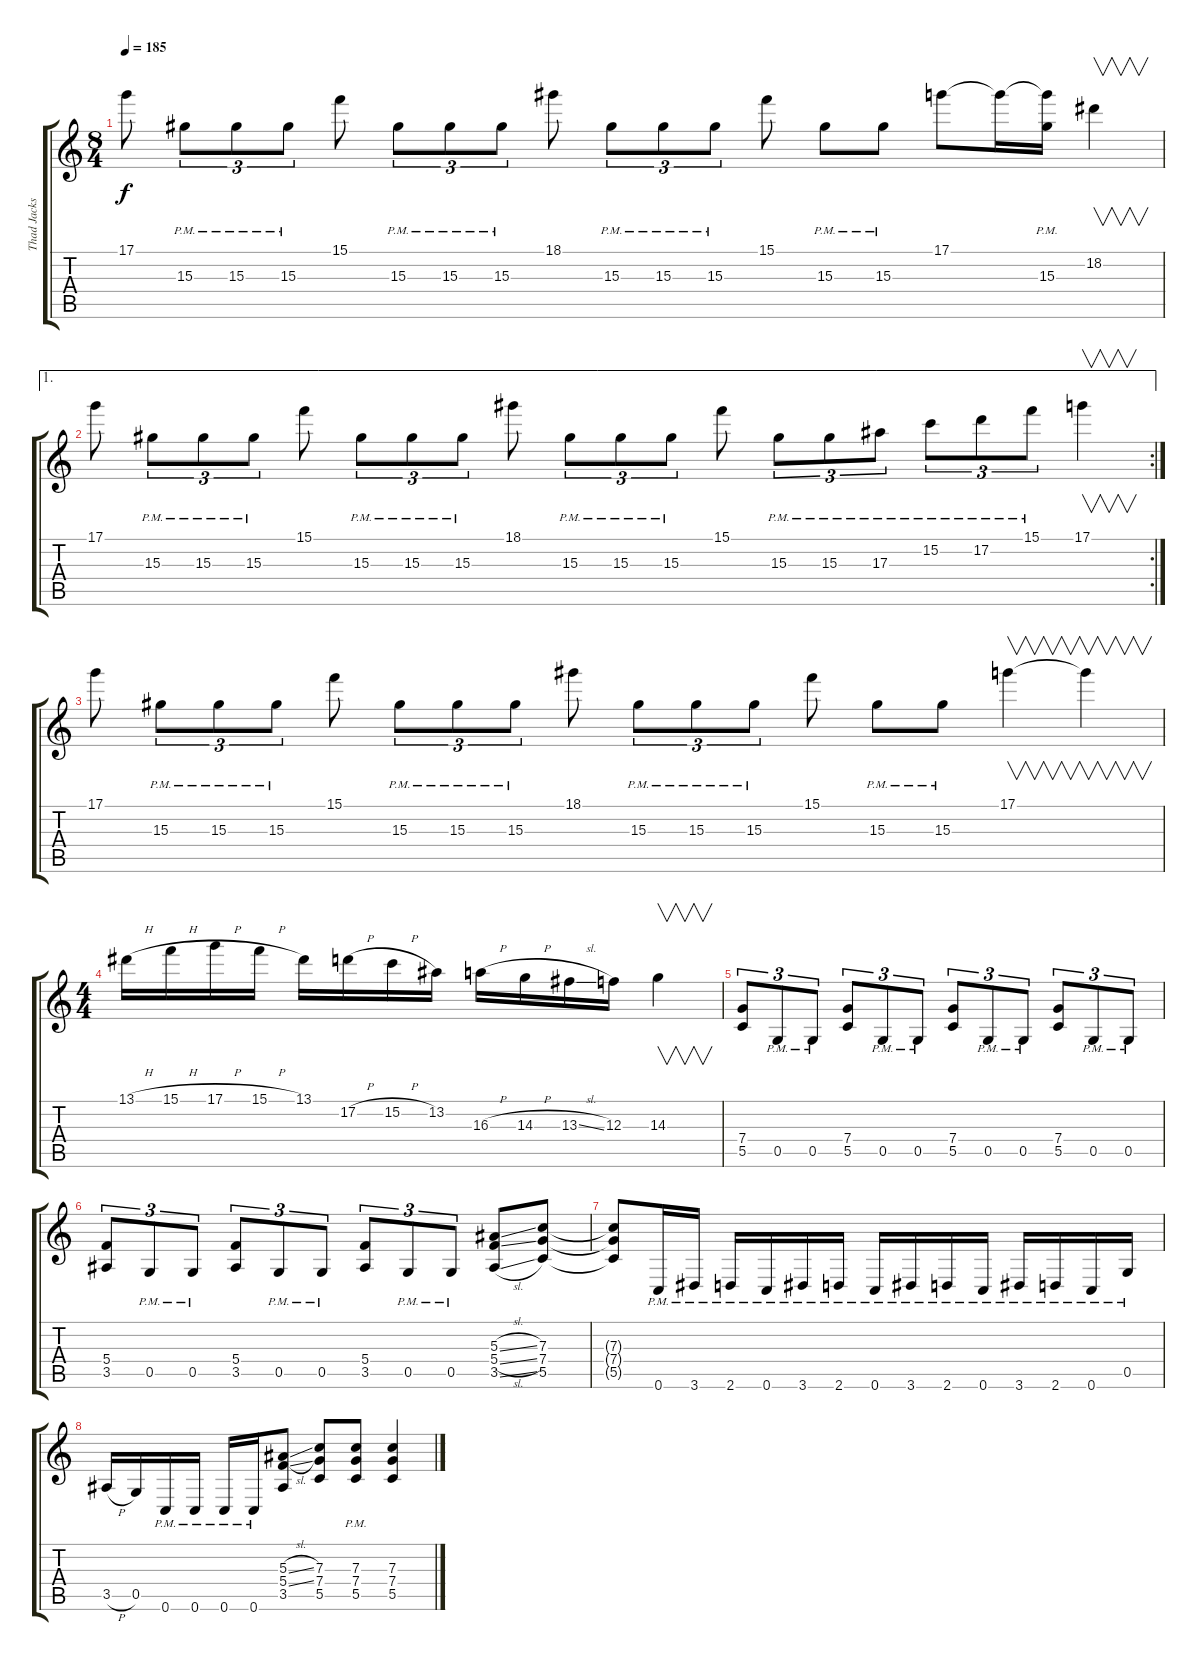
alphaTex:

\track ("Thad Jackson" "Thad Jacks") {instrument distortionguitar}
\staff {score tabs}
\tuning (D4 A3 F3 C3 G2 C2) {hide}
\ts (8 4)
\tempo 185
\clef g2
\ks c
17.1.8{dy f} 15.3{pm}.8{tu (3 2)} 15.3{pm}.8{tu (3 2)} 15.3{pm}.8{tu (3 2)} 15.1.8 15.3{pm}.8{tu (3 2)} 15.3{pm}.8{tu (3 2)} 15.3{pm}.8{tu (3 2)} 18.1.8 15.3{pm}.8{tu (3 2)} 15.3{pm}.8{tu (3 2)} 15.3{pm}.8{tu (3 2)} 15.1.8 15.3{pm}.8 15.3{pm}.8 17.1.8 17.1{t}.16 (17.1{t} 15.3{pm}).16 18.2.4{v} |
\ae 1
\rc 2
17.1.8 15.3{pm}.8{tu (3 2)} 15.3{pm}.8{tu (3 2)} 15.3{pm}.8{tu (3 2)} 15.1.8 15.3{pm}.8{tu (3 2)} 15.3{pm}.8{tu (3 2)} 15.3{pm}.8{tu (3 2)} 18.1.8 15.3{pm}.8{tu (3 2)} 15.3{pm}.8{tu (3 2)} 15.3{pm}.8{tu (3 2)} 15.1.8 15.3{pm}.8{tu (3 2)} 15.3{pm}.8{tu (3 2)} 17.3{pm}.8{tu (3 2)} 15.2{pm}.8{tu (3 2)} 17.2{pm}.8{tu (3 2)} 15.1{pm}.8{tu (3 2)} 17.1.4{v} |
17.1.8 15.3{pm}.8{tu (3 2)} 15.3{pm}.8{tu (3 2)} 15.3{pm}.8{tu (3 2)} 15.1.8 15.3{pm}.8{tu (3 2)} 15.3{pm}.8{tu (3 2)} 15.3{pm}.8{tu (3 2)} 18.1.8 15.3{pm}.8{tu (3 2)} 15.3{pm}.8{tu (3 2)} 15.3{pm}.8{tu (3 2)} 15.1.8 15.3{pm}.8 15.3{pm}.8 17.1.4{v} 17.1{t}.4{v} |
\ts (4 4)
13.1{h}.16 15.1{h}.16 17.1{h}.16 15.1{h}.16 13.1.16 17.2{h}.16 15.2{h}.16 13.2.16 16.3{h}.16 14.3{h}.16 13.3{sl}.16 12.3.16 14.3.4{v} |
(7.4 5.5).8{tu (3 2)} 0.5{pm}.8{tu (3 2)} 0.5{pm}.8{tu (3 2)} (7.4 5.5).8{tu (3 2)} 0.5{pm}.8{tu (3 2)} 0.5{pm}.8{tu (3 2)} (7.4 5.5).8{tu (3 2)} 0.5{pm}.8{tu (3 2)} 0.5{pm}.8{tu (3 2)} (7.4 5.5).8{tu (3 2)} 0.5{pm}.8{tu (3 2)} 0.5{pm}.8{tu (3 2)} |
(5.4 3.5).8{tu (3 2)} 0.5{pm}.8{tu (3 2)} 0.5{pm}.8{tu (3 2)} (5.4 3.5).8{tu (3 2)} 0.5{pm}.8{tu (3 2)} 0.5{pm}.8{tu (3 2)} (5.4 3.5).8{tu (3 2)} 0.5{pm}.8{tu (3 2)} 0.5{pm}.8{tu (3 2)} (5.3{sl} 5.4{sl} 3.5{sl}).8 (7.3 7.4 5.5).8 |
(7.3{t} 7.4{t} 5.5{t}).8 0.6{pm}.16 3.6{pm}.16 2.6{pm}.16 0.6{pm}.16 3.6{pm}.16 2.6{pm}.16 0.6{pm}.16 3.6{pm}.16 2.6{pm}.16 0.6{pm}.16 3.6{pm}.16 2.6{pm}.16 0.6{pm}.16 0.5{pm}.16 |
3.5{h}.16 0.5.16 0.6{pm}.16 0.6{pm}.16 0.6{pm}.16 0.6{pm}.16 (5.3{sl} 5.4{sl} 3.5).8 (7.3 7.4 5.5).8 (7.3 7.4 5.5{pm}).8 (7.3 7.4 5.5).4
